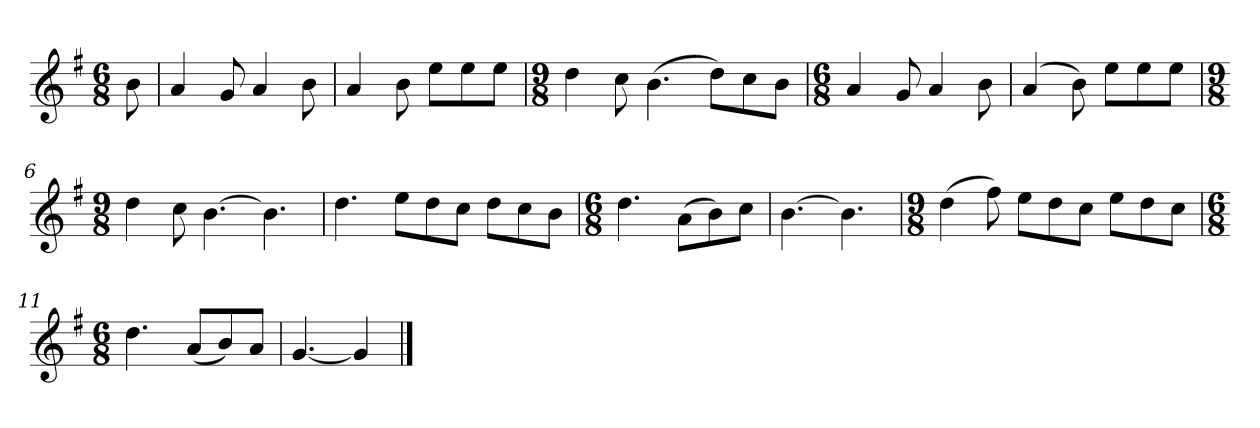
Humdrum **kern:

**kern
*part1
*staff1
*k[f#]
*M6/8
*MM120
=
8b
=1
4a
8g
4a
8b
=2
4a
8b
8eeL
8ee
8eeJ
=3
*M9/8
4dd
8cc
(4.b
8ddL)
8cc
8bJ
=4
*M6/8
4a
8g
4a
8b
=5
(4a
8b)
8eeL
8ee
8eeJ
=6
*M9/8
4dd
8cc
[4.b
4.b]
=7
4.dd
8eeL
8dd
8ccJ
8ddL
8cc
8bJ
=8
*M6/8
4.dd
(8aL
8b)
8ccJ
=9
[4.b
4.b]
=10
*M9/8
(4dd
8ff#)
8eeL
8dd
8ccJ
8eeL
8dd
8ccJ
=11
*M6/8
4.dd
(8aL
8b)
8aJ
=12
[4.g
4g]
==
*-
